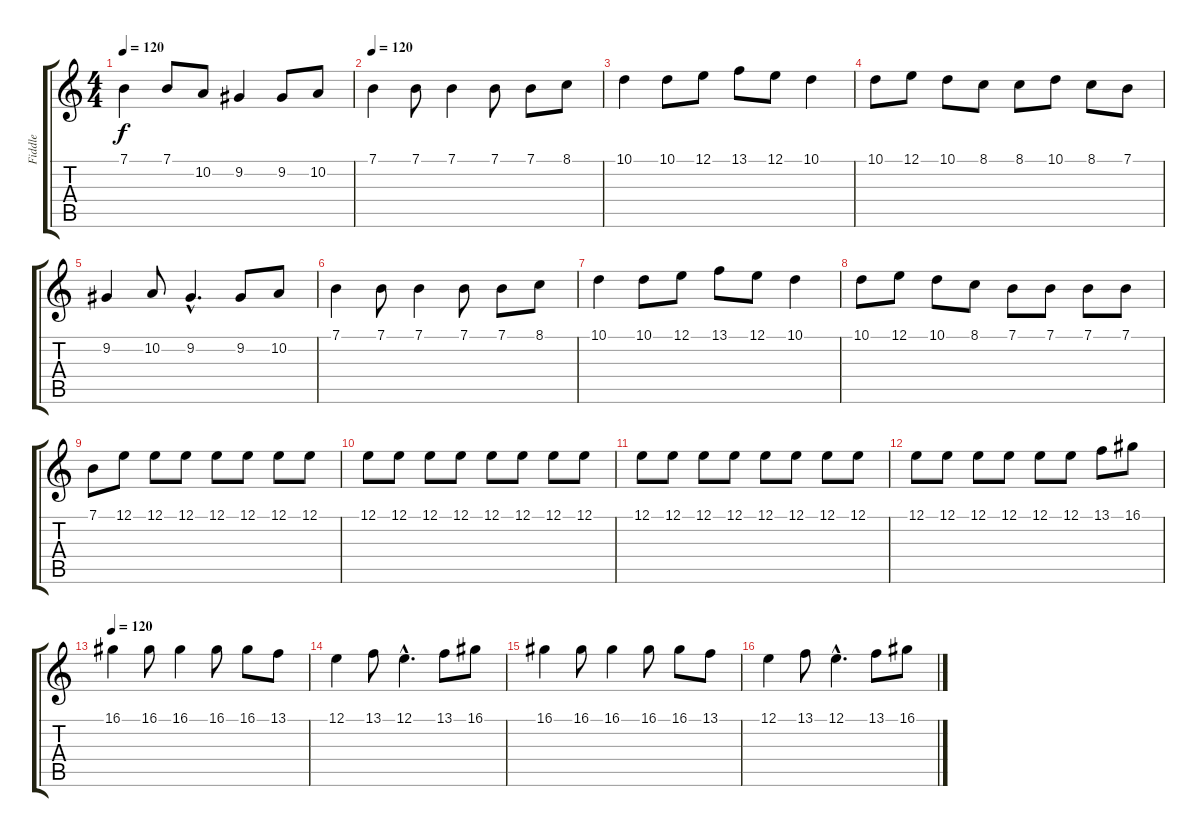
\track ("Fiddle" "Fiddle") {instrument fiddle}
\staff {score tabs}
\tuning (E4 B3 G3 D3 A2 E2) {hide}
\ts (4 4)
\tempo 120
\clef g2
\ks c
7.1.4{dy f} 7.1.8 10.2.8 9.2.4 9.2.8 10.2.8 |
\tempo 120
7.1.4 7.1.8 7.1.4 7.1.8 7.1.8 8.1.8 |
10.1.4 10.1.8 12.1.8 13.1.8 12.1.8 10.1.4 |
10.1.8 12.1.8 10.1.8 8.1.8 8.1.8 10.1.8 8.1.8 7.1.8 |
9.2.4 10.2.8 9.2{hac}.4{d} 9.2.8 10.2.8 |
7.1.4 7.1.8 7.1.4 7.1.8 7.1.8 8.1.8 |
10.1.4 10.1.8 12.1.8 13.1.8 12.1.8 10.1.4 |
10.1.8 12.1.8 10.1.8 8.1.8 7.1.8 7.1.8 7.1.8 7.1.8 |
7.1.8 12.1.8 12.1.8 12.1.8 12.1.8 12.1.8 12.1.8 12.1.8 |
12.1.8 12.1.8 12.1.8 12.1.8 12.1.8 12.1.8 12.1.8 12.1.8 |
12.1.8 12.1.8 12.1.8 12.1.8 12.1.8 12.1.8 12.1.8 12.1.8 |
12.1.8 12.1.8 12.1.8 12.1.8 12.1.8 12.1.8 13.1.8 16.1.8 |
\tempo 120
16.1.4 16.1.8 16.1.4 16.1.8 16.1.8 13.1.8 |
12.1.4 13.1.8 12.1{hac}.4{d} 13.1.8 16.1.8 |
16.1.4 16.1.8 16.1.4 16.1.8 16.1.8 13.1.8 |
12.1.4 13.1.8 12.1{hac}.4{d} 13.1.8 16.1.8
